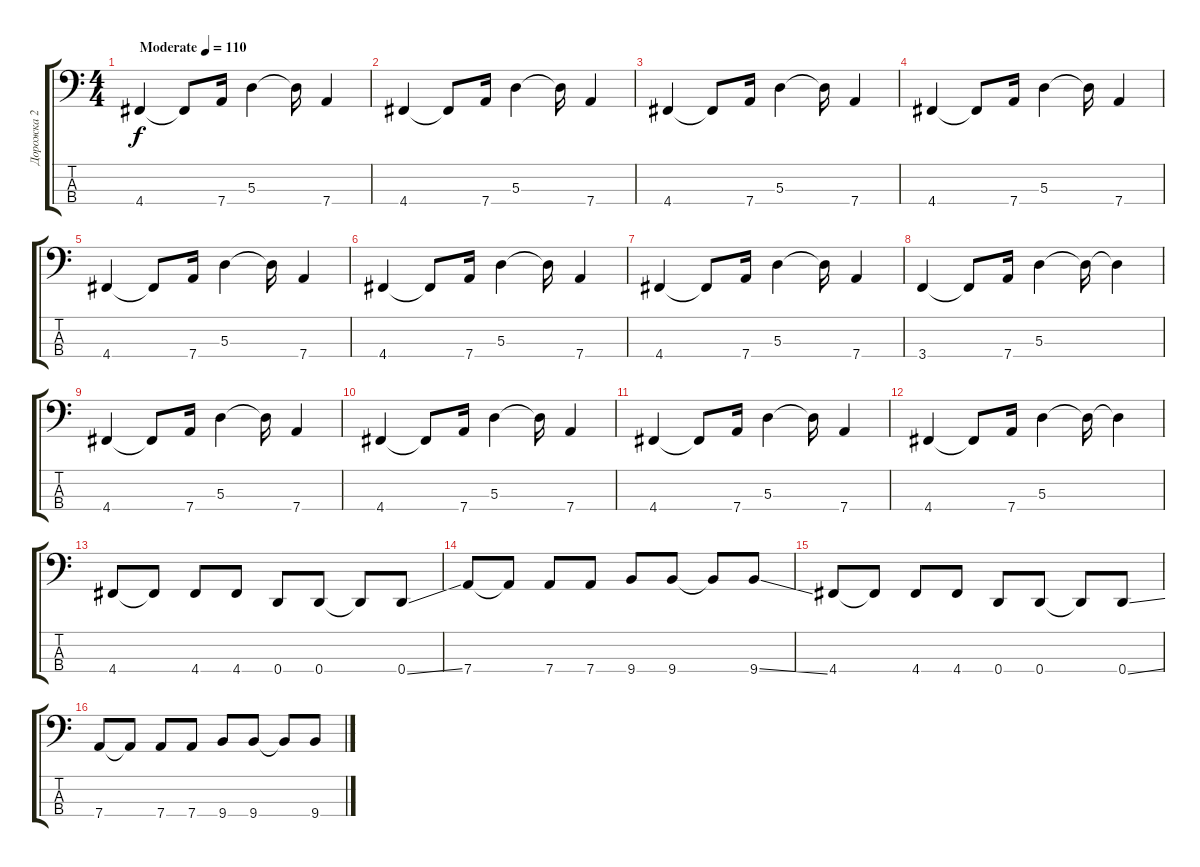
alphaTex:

\track ("Дорожка 2" "Дорожка 2") {instrument acousticbass}
\staff {score tabs}
\tuning (G2 D2 A1 D1) {hide}
\ts (4 4)
\tempo (110 "Moderate")
\clef f4
\ks c
4.4.4{dy f instrument acousticbass} 4.4{t}.8 7.4.16 5.3.4 5.3{t}.16 7.4.4 |
4.4.4 4.4{t}.8 7.4.16 5.3.4 5.3{t}.16 7.4.4 |
4.4.4 4.4{t}.8 7.4.16 5.3.4 5.3{t}.16 7.4.4 |
4.4.4 4.4{t}.8 7.4.16 5.3.4 5.3{t}.16 7.4.4 |
4.4.4 4.4{t}.8 7.4.16 5.3.4 5.3{t}.16 7.4.4 |
4.4.4 4.4{t}.8 7.4.16 5.3.4 5.3{t}.16 7.4.4 |
4.4.4 4.4{t}.8 7.4.16 5.3.4 5.3{t}.16 7.4.4 |
3.4.4 3.4{t}.8 7.4.16 5.3.4 5.3{t}.16 5.3{t}.4 |
4.4.4 4.4{t}.8 7.4.16 5.3.4 5.3{t}.16 7.4.4 |
4.4.4 4.4{t}.8 7.4.16 5.3.4 5.3{t}.16 7.4.4 |
4.4.4 4.4{t}.8 7.4.16 5.3.4 5.3{t}.16 7.4.4 |
4.4.4 4.4{t}.8 7.4.16 5.3.4 5.3{t}.16 5.3{t}.4 |
4.4.8 4.4{t}.8 4.4.8 4.4.8 0.4.8 0.4.8 0.4{t}.8 0.4{ss}.8 |
7.4.8 7.4{t}.8 7.4.8 7.4.8 9.4.8 9.4.8 9.4{t}.8 9.4{ss}.8 |
4.4.8 4.4{t}.8 4.4.8 4.4.8 0.4.8 0.4.8 0.4{t}.8 0.4{ss}.8 |
7.4.8 7.4{t}.8 7.4.8 7.4.8 9.4.8 9.4.8 9.4{t}.8 9.4.8
